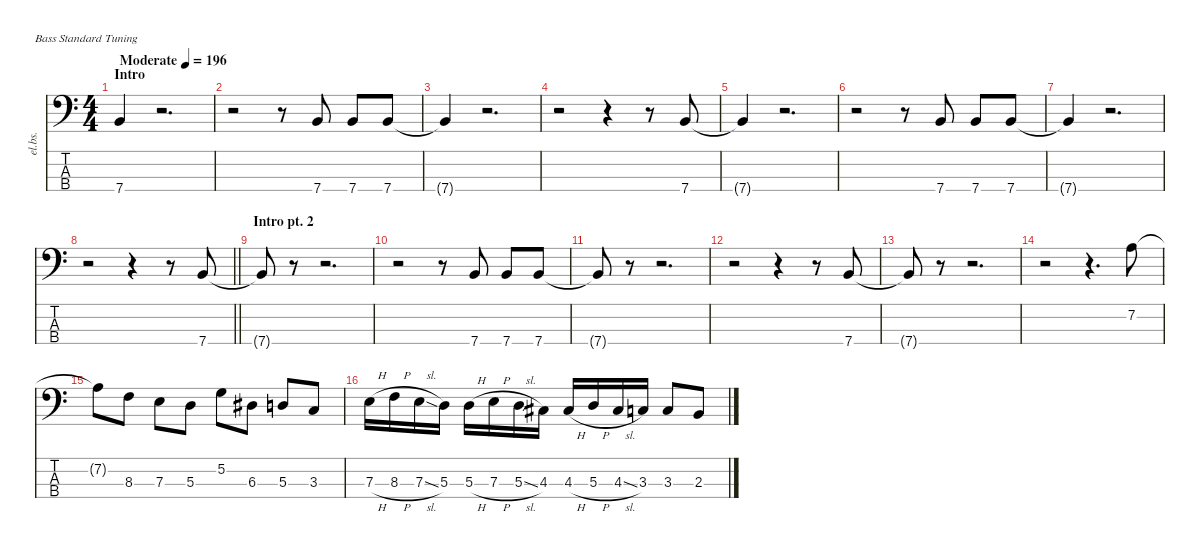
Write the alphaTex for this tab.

\defaultSystemsLayout 4
\hideDynamics
\bracketExtendMode nobrackets
\track ("Effelson" "el.bs.") {mute instrument electricbasspick}
\staff {score tabs}
\tuning (G2 D2 A1 E1)
\ts (4 4)
\beaming (8 2 2 2 2)
\section ("" "Intro")
\tempo (196 "Moderate")
\clef f4
\ks c
7.4.4{dy f instrument electricbasspick} r.2{d} |
r.2 r.8 7.4.8 7.4.8 7.4.8 |
7.4{t}.4 r.2{d} |
r.2 r.4 r.8 7.4.8 |
7.4{t}.4 r.2{d} |
r.2 r.8 7.4.8 7.4.8 7.4.8 |
7.4{t}.4 r.2{d} |
\barLineRight lightlight
r.2 r.4 r.8 7.4.8 |
\section ("" "Intro pt. 2")
7.4{t}.8 r.8 r.2{d} |
r.2 r.8 7.4.8 7.4.8 7.4.8 |
7.4{t}.8 r.8 r.2{d} |
r.2 r.4 r.8 7.4.8 |
7.4{t}.8 r.8 r.2{d} |
r.2 r.4{d} 7.2.8 |
7.2{t}.8 8.3.8 7.3.8 5.3.8 5.2.8 6.3{acc #}.8 5.3.8 3.3.8 |
7.3{h}.16 8.3{h}.16 7.3{sl}.16 5.3.16 5.3{h}.16 7.3{h}.16 5.3{sl}.16 4.3{acc #}.16 4.3{h acc #}.16 5.3{h}.16 4.3{sl acc #}.16 3.3.16 3.3.8 2.3.8
